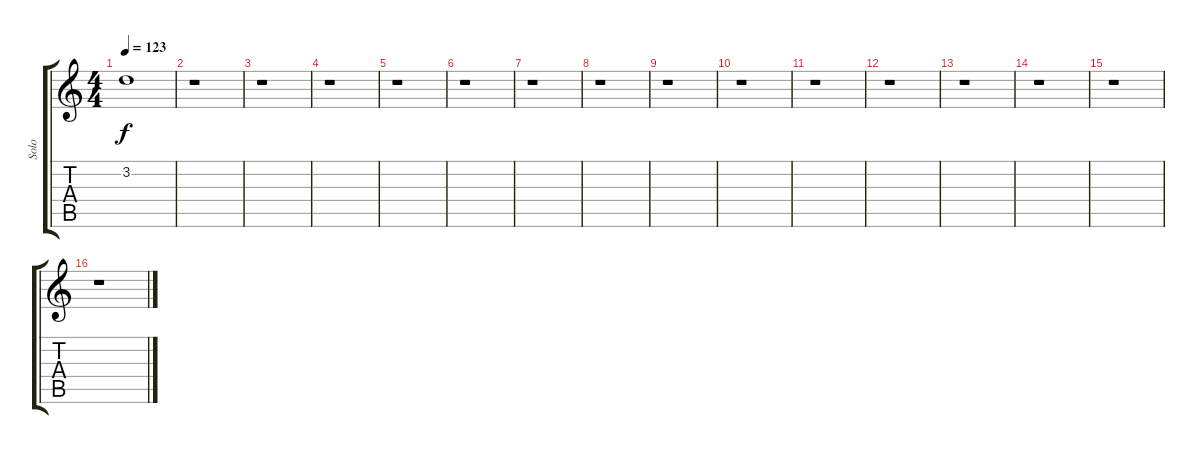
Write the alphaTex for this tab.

\track ("Solo" "Solo") {instrument acousticguitarnylon}
\staff {score tabs}
\tuning (E4 B3 G3 D3 A2 E2) {hide}
\ts (4 4)
\tempo 123
\clef g2
\ks c
3.2{t}.1{dy f} |
r.1 |
r.1 |
r.1 |
r.1 |
r.1 |
r.1 |
r.1 |
r.1 |
r.1 |
r.1 |
r.1 |
r.1 |
r.1 |
r.1 |
r.1
